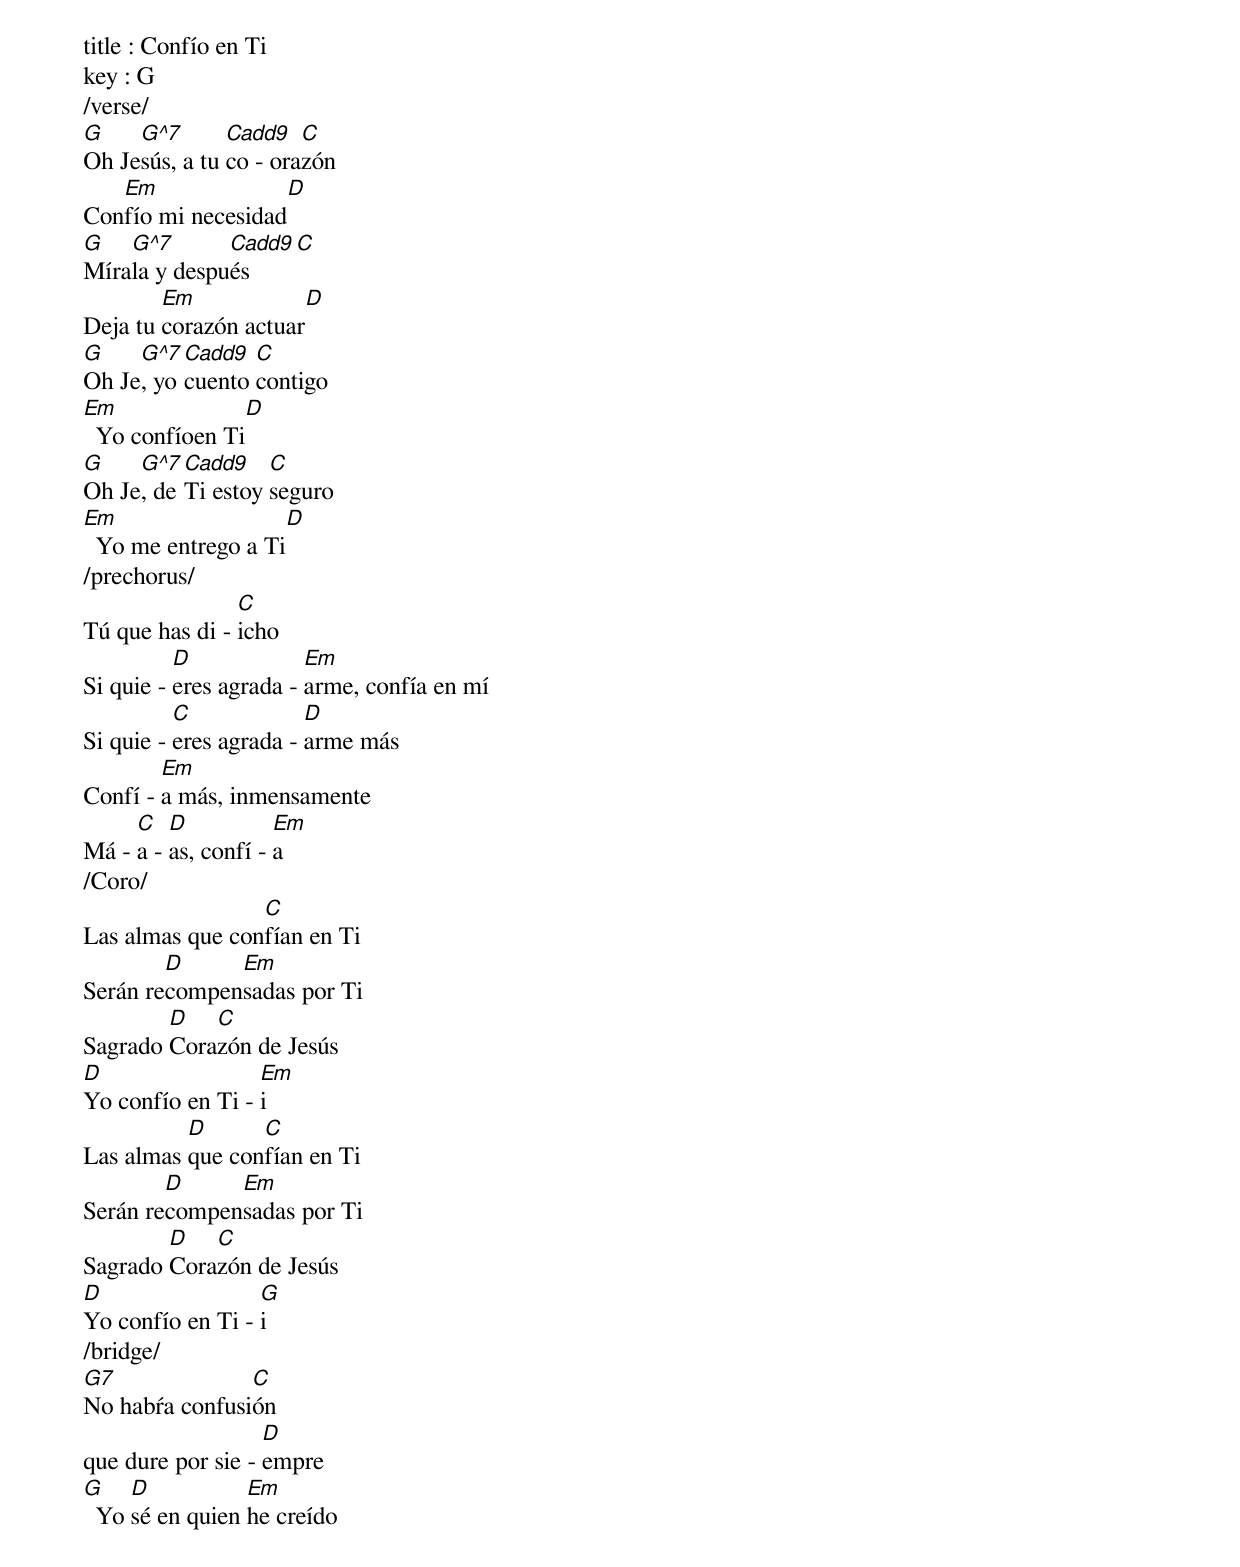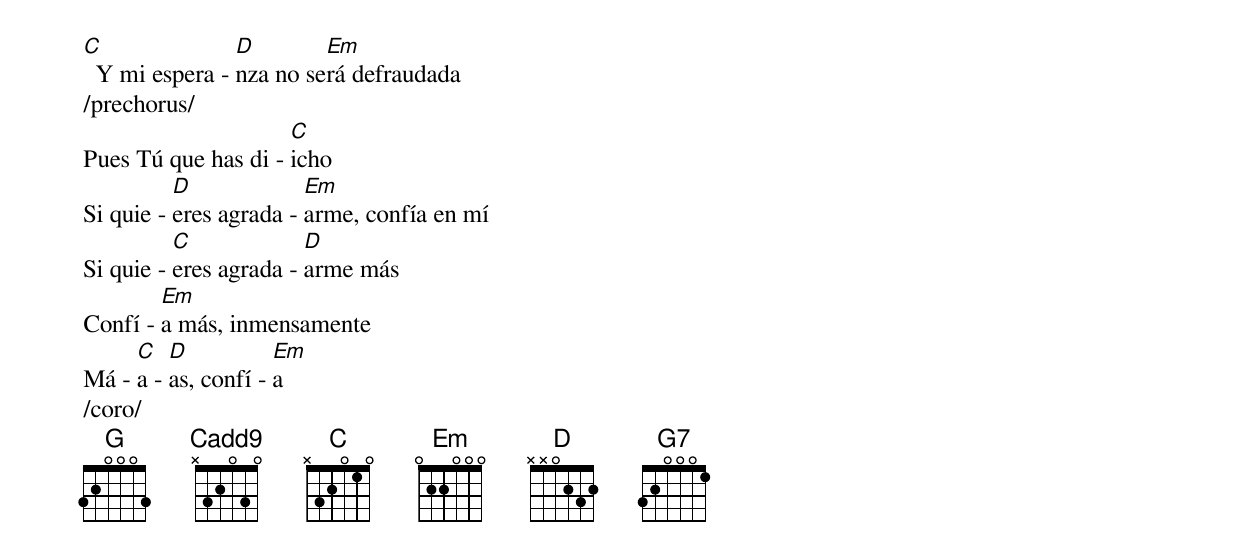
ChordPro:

title : Confío en Ti
key : G
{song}
/verse/
[G]Oh Je[G^7]sús, a tu [Cadd9]co - ora[C]zón
Con[Em]fío mi necesidad[D]
[G]Míra[G^7]la y despu[Cadd9]és  [C]
Deja tu [Em]corazón actuar[D]
[G]Oh Je[G^7], yo [Cadd9]cuento [C]contigo
[Em]  Yo confíoen Ti[D]
[G]Oh Je[G^7], de [Cadd9]Ti estoy [C]seguro
[Em]  Yo me entrego a Ti[D]
/prechorus/
Tú que has di - [C]icho
Si quie - [D]eres agrada - [Em]arme, confía en mí
Si quie - [C]eres agrada - [D]arme más
Confí - [Em]a más, inmensamente
Má - [C]a - [D]as, confí - [Em]a
/Coro/
Las almas que con[C]fían en Ti
Serán re[D]compen[Em]sadas por Ti
Sagrado [D]Cora[C]zón de Jesús
[D]Yo confío en Ti - [Em]i
Las almas [D]que con[C]fían en Ti
Serán re[D]compen[Em]sadas por Ti
Sagrado [D]Cora[C]zón de Jesús
[D]Yo confío en Ti - [G]i
/bridge/
[G7]No habŕa confusi[C]ón
que dure por sie - [D]empre
[G]  Yo [D]sé en quien [Em]he creído
[C]  Y mi espera - [D]nza no se[Em]rá defraudada
/prechorus/
Pues Tú que has di - [C]icho
Si quie - [D]eres agrada - [Em]arme, confía en mí
Si quie - [C]eres agrada - [D]arme más
Confí - [Em]a más, inmensamente
Má - [C]a - [D]as, confí - [Em]a
/coro/
